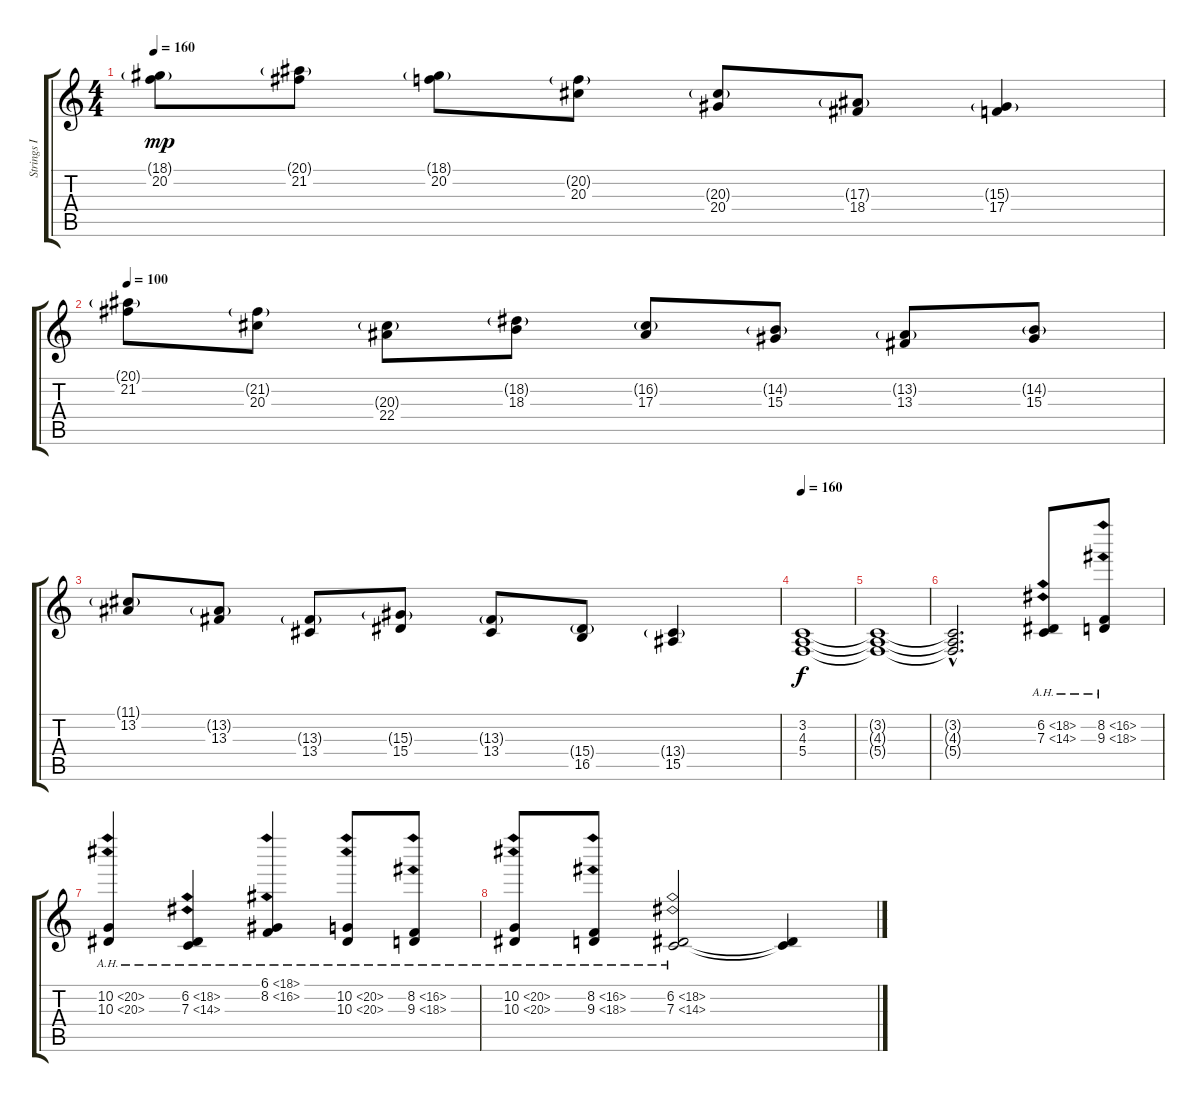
\track ("Strings I" "Strings I") {instrument stringensemble1}
\staff {score tabs}
\tuning (D4 A3 F3 C3 G2 D2) {hide}
\ts (4 4)
\tempo 160
\clef g2
\ks c
(18.1{g} 20.2).8{dy mp} (20.1{g} 21.2).8 (18.1{g} 20.2).8 (20.2{g} 20.3).8 (20.3{g} 20.4).8 (17.3{g} 18.4).8 (15.3{g} 17.4).4 |
\tempo 100
(20.1{g} 21.2).8 (21.2{g} 20.3).8 (20.3{g} 22.4).8 (18.2{g} 18.3).8 (16.2{g} 17.3).8 (14.2{g} 15.3).8 (13.2{g} 13.3).8 (14.2{g} 15.3).8 |
(11.1{g} 13.2).8 (13.2{g} 13.3).8 (13.3{g} 13.4).8 (15.3{g} 15.4).8 (13.3{g} 13.4).8 (15.4{g} 16.5).8 (13.4{g} 15.5).4 |
\tempo 160
(3.2 4.3 5.4).1{dy f} |
(3.2{t} 4.3{t} 5.4{t}).1 |
(3.2{hac t} 4.3{hac t} 5.4{hac t}).2{d} (6.2{ah 12} 7.3{ah 7}).8{volume 13} (8.2{ah 8} 9.3{ah 9}).8 |
(10.2{ah 10} 10.3{ah 10}).4 (6.2{ah 12} 7.3{ah 7}).4 (6.1{ah 12} 8.2{ah 8}).4 (10.2{ah 10} 10.3{ah 10}).8 (8.2{ah 8} 9.3{ah 9}).8 |
(10.2{ah 10} 10.3{ah 10}).8 (8.2{ah 8} 9.3{ah 9}).8 (6.2{ah 12} 7.3{ah 7}).2 (6.2{t} 7.3{t}).4{volume 0}
